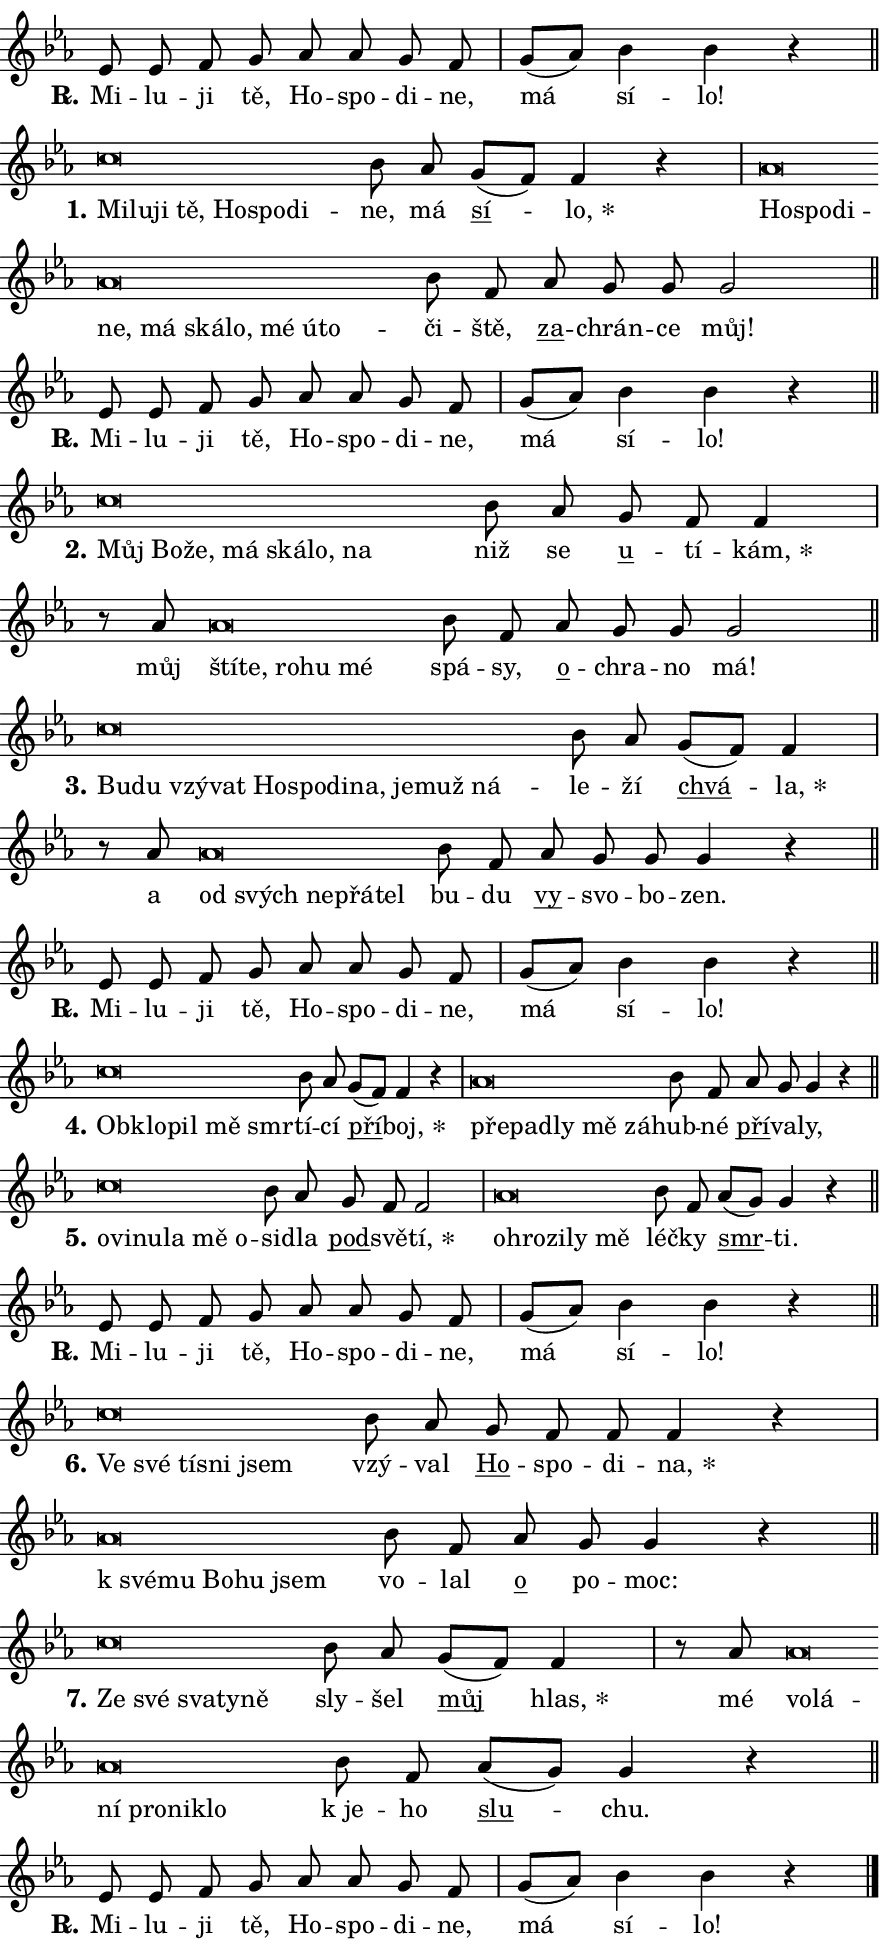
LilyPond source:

\version "2.24.0"
\header { tagline = "" }
\paper {
  indent = 0\cm
  top-margin = 0\cm
  right-margin = 0.13\cm % to fit lyric hyphens
  bottom-margin = 0\cm
  left-margin = 0\cm
  paper-width = 15\cm
  page-breaking = #ly:one-page-breaking
  system-system-spacing.basic-distance = #11
  score-system-spacing.basic-distance = #11
  ragged-last = ##f
}


%% Author: Thomas Morley
%% https://lists.gnu.org/archive/html/lilypond-user/2020-05/msg00002.html
#(define (line-position grob)
"Returns position of @var[grob} in current system:
   @code{'start}, if at first time-step
   @code{'end}, if at last time-step
   @code{'middle} otherwise
"
  (let* ((col (ly:item-get-column grob))
         (ln (ly:grob-object col 'left-neighbor))
         (rn (ly:grob-object col 'right-neighbor))
         (col-to-check-left (if (ly:grob? ln) ln col))
         (col-to-check-right (if (ly:grob? rn) rn col))
         (break-dir-left
           (and
             (ly:grob-property col-to-check-left 'non-musical #f)
             (ly:item-break-dir col-to-check-left)))
         (break-dir-right
           (and
             (ly:grob-property col-to-check-right 'non-musical #f)
             (ly:item-break-dir col-to-check-right))))
        (cond ((eqv? 1 break-dir-left) 'start)
              ((eqv? -1 break-dir-right) 'end)
              (else 'middle))))

#(define (tranparent-at-line-position vctor)
  (lambda (grob)
  "Relying on @code{line-position} select the relevant enry from @var{vctor}.
Used to determine transparency,"
    (case (line-position grob)
      ((end) (not (vector-ref vctor 0)))
      ((middle) (not (vector-ref vctor 1)))
      ((start) (not (vector-ref vctor 2))))))

noteHeadBreakVisibility =
#(define-music-function (break-visibility)(vector?)
"Makes @code{NoteHead}s transparent relying on @var{break-visibility}"
#{
  \override NoteHead.transparent =
    #(tranparent-at-line-position break-visibility)
#})

#(define delete-ledgers-for-transparent-note-heads
  (lambda (grob)
    "Reads whether a @code{NoteHead} is transparent.
If so this @code{NoteHead} is removed from @code{'note-heads} from
@var{grob}, which is supposed to be @code{LedgerLineSpanner}.
As a result ledgers are not printed for this @code{NoteHead}"
    (let* ((nhds-array (ly:grob-object grob 'note-heads))
           (nhds-list
             (if (ly:grob-array? nhds-array)
                 (ly:grob-array->list nhds-array)
                 '()))
           ;; Relies on the transparent-property being done before
           ;; Staff.LedgerLineSpanner.after-line-breaking is executed.
           ;; This is fragile ...
           (to-keep
             (remove
               (lambda (nhd)
                 (ly:grob-property nhd 'transparent #f))
               nhds-list)))
      ;; TODO find a better method to iterate over grob-arrays, similiar
      ;; to filter/remove etc for lists
      ;; For now rebuilt from scratch
      (set! (ly:grob-object grob 'note-heads)  '())
      (for-each
        (lambda (nhd)
          (ly:pointer-group-interface::add-grob grob 'note-heads nhd))
        to-keep))))

squashNotes = {
  \override NoteHead.X-extent = #'(-0.2 . 0.2)
  \override NoteHead.Y-extent = #'(-0.75 . 0)
  \override NoteHead.stencil =
    #(lambda (grob)
       (let ((pos (ly:grob-property grob 'staff-position)))
         (begin
           (if (< pos -7) (display "ERROR: Lower brevis then expected\n") (display ""))
           (if (<= pos -6) ly:text-interface::print ly:note-head::print))))
}
unSquashNotes = {
  \revert NoteHead.X-extent
  \revert NoteHead.Y-extent
  \revert NoteHead.stencil
}

hideNotes = \noteHeadBreakVisibility #begin-of-line-visible
unHideNotes = \noteHeadBreakVisibility #all-visible

% work-around for resetting accidentals
% https://lilypond.org/doc/v2.23/Documentation/notation/displaying-rhythms#unmetered-music
cadenzaMeasure = {
  \cadenzaOff
  \partial 1024 s1024
  \cadenzaOn
}

#(define-markup-command (accent layout props text) (markup?)
  "Underline accented syllable"
  (interpret-markup layout props
    #{\markup \override #'(offset . 4.3) \underline { #text }#}))

responsum = \markup \concat {
  "R" \hspace #-1.05 \path #0.1 #'((moveto 0 0.07) (lineto 0.9 0.8)) \hspace #0.05 "."
}

spaceSize = #0.6828661417322834 % exact space size for TeX Gyre Schola

\layout {
  \context {
    \Staff
    \remove "Time_signature_engraver"
    \override LedgerLineSpanner.after-line-breaking = #delete-ledgers-for-transparent-note-heads
  }
  \context {
    \Lyrics {
      \override LyricSpace.minimum-distance = \spaceSize
      \override LyricText.font-name = #"TeX Gyre Schola"
      \override LyricText.font-size = 1
      \override StanzaNumber.font-name = #"TeX Gyre Schola Bold"
      \override StanzaNumber.font-size = 1
    }
  }
  \context {
    \Score 
    \override NoteHead.text =
      #(lambda (grob) 
        (let ((pos (ly:grob-property grob 'staff-position)))
          #{\markup {
            \combine
              \halign #-0.55 \raise #(if (= pos -6) 0 0.5) \override #'(thickness . 2) \draw-line #'(3.2 . 0)
              \musicglyph "noteheads.sM1"
          }#}))
  }
}

% magnetic-lyrics.ily
%
%   written by
%     Jean Abou Samra <jean@abou-samra.fr>
%     Werner Lemberg <wl@gnu.org>
%
%   adapted by
%     Jiri Hon <jiri.hon@gmail.com>
%
% Version 2022-Apr-15

% https://www.mail-archive.com/lilypond-user@gnu.org/msg149350.html

#(define (Left_hyphen_pointer_engraver context)
   "Collect syllable-hyphen-syllable occurrences in lyrics and store
them in properties.  This engraver only looks to the left.  For
example, if the lyrics input is @code{foo -- bar}, it does the
following.

@itemize @bullet
@item
Set the @code{text} property of the @code{LyricHyphen} grob between
@q{foo} and @q{bar} to @code{foo}.

@item
Set the @code{left-hyphen} property of the @code{LyricText} grob with
text @q{foo} to the @code{LyricHyphen} grob between @q{foo} and
@q{bar}.
@end itemize

Use this auxiliary engraver in combination with the
@code{lyric-@/text::@/apply-@/magnetic-@/offset!} hook."
   (let ((hyphen #f)
         (text #f))
     (make-engraver
      (acknowledgers
       ((lyric-syllable-interface engraver grob source-engraver)
        (set! text grob)))
      (end-acknowledgers
       ((lyric-hyphen-interface engraver grob source-engraver)
        ;(when (not (grob::has-interface grob 'lyric-space-interface))
          (set! hyphen grob)));)
      ((stop-translation-timestep engraver)
       (when (and text hyphen)
         (ly:grob-set-object! text 'left-hyphen hyphen))
       (set! text #f)
       (set! hyphen #f)))))

#(define (lyric-text::apply-magnetic-offset! grob)
   "If the space between two syllables is less than the value in
property @code{LyricText@/.details@/.squash-threshold}, move the right
syllable to the left so that it gets concatenated with the left
syllable.

Use this function as a hook for
@code{LyricText@/.after-@/line-@/breaking} if the
@code{Left_@/hyphen_@/pointer_@/engraver} is active."
   (let ((hyphen (ly:grob-object grob 'left-hyphen #f)))
     (when hyphen
       (let ((left-text (ly:spanner-bound hyphen LEFT)))
         (when (grob::has-interface left-text 'lyric-syllable-interface)
           (let* ((common (ly:grob-common-refpoint grob left-text X))
                  (this-x-ext (ly:grob-extent grob common X))
                  (left-x-ext
                   (begin
                     ;; Trigger magnetism for left-text.
                     (ly:grob-property left-text 'after-line-breaking)
                     (ly:grob-extent left-text common X)))
                  ;; `delta` is the gap width between two syllables.
                  (delta (- (interval-start this-x-ext)
                            (interval-end left-x-ext)))
                  (details (ly:grob-property grob 'details))
                  (threshold (assoc-get 'squash-threshold details 0.2)))
             (when (< delta threshold)
               (let* (;; We have to manipulate the input text so that
                      ;; ligatures crossing syllable boundaries are not
                      ;; disabled.  For languages based on the Latin
                      ;; script this is essentially a beautification.
                      ;; However, for non-Western scripts it can be a
                      ;; necessity.
                      (lt (ly:grob-property left-text 'text))
                      (rt (ly:grob-property grob 'text))
                      (is-space (grob::has-interface hyphen 'lyric-space-interface))
                      (space (if is-space " " ""))
                      (extra-delta (if is-space spaceSize 0))
                      ;; Append new syllable.
                      (ltrt-space (if (and (string? lt) (string? rt))
                                (string-append lt space rt)
                                (make-concat-markup (list lt space rt))))
                      ;; Right-align `ltrt` to the right side.
                      (ltrt-space-markup (grob-interpret-markup
                               grob
                               (make-translate-markup
                                (cons (interval-length this-x-ext) 0)
                                (make-right-align-markup ltrt-space)))))
                 (begin
                   ;; Don't print `left-text`.
                   (ly:grob-set-property! left-text 'stencil #f)
                   ;; Set text and stencil (which holds all collected
                   ;; syllables so far) and shift it to the left.
                   (ly:grob-set-property! grob 'text ltrt-space)
                   (ly:grob-set-property! grob 'stencil ltrt-space-markup)
                   (ly:grob-translate-axis! grob (- (- delta extra-delta)) X))))))))))


#(define (lyric-hyphen::displace-bounds-first grob)
   ;; Make very sure this callback isn't triggered too early.
   (let ((left (ly:spanner-bound grob LEFT))
         (right (ly:spanner-bound grob RIGHT)))
     (ly:grob-property left 'after-line-breaking)
     (ly:grob-property right 'after-line-breaking)
     (ly:lyric-hyphen::print grob)))

squashThreshold = #0.4

\layout {
  \context {
    \Lyrics
    \consists #Left_hyphen_pointer_engraver
    \override LyricText.after-line-breaking =
      #lyric-text::apply-magnetic-offset!
    \override LyricHyphen.stencil = #lyric-hyphen::displace-bounds-first
    \override LyricText.details.squash-threshold = \squashThreshold
    \override LyricHyphen.minimum-distance = 0
    \override LyricHyphen.minimum-length = \squashThreshold
  }
}

squashText = \override LyricText.details.squash-threshold = 9999
unSquashText = \override LyricText.details.squash-threshold = \squashThreshold

leftText = \override LyricText.self-alignment-X = #LEFT
unLeftText = \revert LyricText.self-alignment-X

starOffset = #(lambda (grob) 
                (let ((x_offset (ly:self-alignment-interface::aligned-on-x-parent grob)))
                  (if (= x_offset 0) 0 (+ x_offset 1.2))))

star = #(define-music-function (syllable)(string?)
"Append star separator at the end of a syllable"
#{
  \once \override LyricText.X-offset = #starOffset
  \lyricmode { \markup {
    #syllable
    \override #'((font-name . "TeX Gyre Schola Bold")) \hspace #0.2 \lower #0.65 \larger "*"
  } }
#})

starAccent = #(define-music-function (syllable)(string?)
"Append star separator at the end of a syllable and make accent"
#{
  \once \override LyricText.X-offset = #starOffset
  \lyricmode { \markup {
    \accent #syllable
    \override #'((font-name . "TeX Gyre Schola Bold")) \hspace #0.2 \lower #0.65 \larger "*"
  } }
#})

breath = #(define-music-function (syllable)(string?)
"Append breathing indicator at the end of a syllable"
#{
  \lyricmode { \markup { #syllable "+" } }
#})

optionalBreath = #(define-music-function (syllable)(string?)
"Append optional breathing indicator at the end of a syllable"
#{
  \lyricmode { \markup { #syllable "(+)" } }
#})


\score {
    <<
        \new Voice = "melody" { \cadenzaOn \key es \major \relative { es'8 es f g as as g f \cadenzaMeasure \bar "|" g[( as)] bes4 bes r \cadenzaMeasure \bar "||" \break } }
        \new Lyrics \lyricsto "melody" { \lyricmode { \set stanza = \responsum
Mi -- lu -- ji tě, Ho -- spo -- di -- ne, má sí -- lo! } }
    >>
    \layout {}
}

\score {
    <<
        \new Voice = "melody" { \cadenzaOn \key es \major \relative { \squashNotes c''\breve*1/16 \hideNotes \breve*1/16 \bar "" \breve*1/16 \bar "" \breve*1/16 \bar "" \breve*1/16 \bar "" \breve*1/16 \breve*1/16 \bar "" \unHideNotes \unSquashNotes bes8 as \bar "" g[( f)] f4 r \cadenzaMeasure \bar "|" \squashNotes as\breve*1/16 \hideNotes \breve*1/16 \bar "" \breve*1/16 \bar "" \breve*1/16 \bar "" \breve*1/16 \bar "" \breve*1/16 \bar "" \breve*1/16 \bar "" \breve*1/16 \bar "" \breve*1/16 \breve*1/16 \bar "" \unHideNotes \unSquashNotes bes8 f \bar "" as g g g2 \cadenzaMeasure \bar "||" \break } }
        \new Lyrics \lyricsto "melody" { \lyricmode { \set stanza = "1."
\leftText Mi -- \squashText lu -- ji tě, Ho -- spo -- di -- \unLeftText \unSquashText ne, má \markup \accent sí -- \star lo, \leftText Ho -- \squashText spo -- di -- ne, má ská -- lo, mé ú -- to -- \unLeftText \unSquashText či -- ště, \markup \accent za -- chrán -- ce můj! } }
    >>
    \layout {}
}

\score {
    <<
        \new Voice = "melody" { \cadenzaOn \key es \major \relative { es'8 es f g as as g f \cadenzaMeasure \bar "|" g[( as)] bes4 bes r \cadenzaMeasure \bar "||" \break } }
        \new Lyrics \lyricsto "melody" { \lyricmode { \set stanza = \responsum
Mi -- lu -- ji tě, Ho -- spo -- di -- ne, má sí -- lo! } }
    >>
    \layout {}
}

\score {
    <<
        \new Voice = "melody" { \cadenzaOn \key es \major \relative { \squashNotes c''\breve*1/16 \hideNotes \breve*1/16 \bar "" \breve*1/16 \bar "" \breve*1/16 \bar "" \breve*1/16 \bar "" \breve*1/16 \breve*1/16 \bar "" \unHideNotes \unSquashNotes bes8 as \bar "" g f f4 \cadenzaMeasure \bar "|" r8 as \squashNotes as\breve*1/16 \hideNotes \breve*1/16 \bar "" \breve*1/16 \bar "" \breve*1/16 \breve*1/16 \bar "" \unHideNotes \unSquashNotes bes8 f \bar "" as g g g2 \cadenzaMeasure \bar "||" \break } }
        \new Lyrics \lyricsto "melody" { \lyricmode { \set stanza = "2."
\leftText Můj \squashText Bo -- že, má ská -- lo, na \unLeftText \unSquashText niž se \markup \accent u -- tí -- \star kám, můj \leftText ští -- \squashText te, ro -- hu mé \unLeftText \unSquashText spá -- sy, \markup \accent o -- chra -- no má! } }
    >>
    \layout {}
}

\score {
    <<
        \new Voice = "melody" { \cadenzaOn \key es \major \relative { \squashNotes c''\breve*1/16 \hideNotes \breve*1/16 \bar "" \breve*1/16 \bar "" \breve*1/16 \bar "" \breve*1/16 \bar "" \breve*1/16 \bar "" \breve*1/16 \bar "" \breve*1/16 \bar "" \breve*1/16 \bar "" \breve*1/16 \breve*1/16 \bar "" \unHideNotes \unSquashNotes bes8 as \bar "" g[( f)] f4 \cadenzaMeasure \bar "|" r8 as \squashNotes as\breve*1/16 \hideNotes \breve*1/16 \bar "" \breve*1/16 \bar "" \breve*1/16 \breve*1/16 \bar "" \unHideNotes \unSquashNotes bes8 f \bar "" as g g g4 r \cadenzaMeasure \bar "||" \break } }
        \new Lyrics \lyricsto "melody" { \lyricmode { \set stanza = "3."
\leftText Bu -- \squashText du vzý -- vat Ho -- spo -- di -- na, je -- muž ná -- \unLeftText \unSquashText le -- ží \markup \accent chvá -- \star la, a \leftText od \squashText svých ne -- přá -- tel \unLeftText \unSquashText bu -- du \markup \accent vy -- svo -- bo -- zen. } }
    >>
    \layout {}
}

\score {
    <<
        \new Voice = "melody" { \cadenzaOn \key es \major \relative { es'8 es f g as as g f \cadenzaMeasure \bar "|" g[( as)] bes4 bes r \cadenzaMeasure \bar "||" \break } }
        \new Lyrics \lyricsto "melody" { \lyricmode { \set stanza = \responsum
Mi -- lu -- ji tě, Ho -- spo -- di -- ne, má sí -- lo! } }
    >>
    \layout {}
}

\score {
    <<
        \new Voice = "melody" { \cadenzaOn \key es \major \relative { \squashNotes c''\breve*1/16 \hideNotes \breve*1/16 \bar "" \breve*1/16 \bar "" \breve*1/16 \breve*1/16 \bar "" \unHideNotes \unSquashNotes bes8 as \bar "" g[( f)] f4 r \cadenzaMeasure \bar "|" \squashNotes as\breve*1/16 \hideNotes \breve*1/16 \bar "" \breve*1/16 \bar "" \breve*1/16 \breve*1/16 \bar "" \unHideNotes \unSquashNotes bes8 f \bar "" as g g4 r \cadenzaMeasure \bar "||" \break } }
        \new Lyrics \lyricsto "melody" { \lyricmode { \set stanza = "4."
\leftText Ob -- \squashText klo -- pil mě smr -- \unLeftText \unSquashText tí -- cí \markup \accent pří -- \star boj, \leftText pře -- \squashText pa -- dly mě zá -- \unLeftText \unSquashText hub -- né \markup \accent pří -- va -- ly, } }
    >>
    \layout {}
}

\score {
    <<
        \new Voice = "melody" { \cadenzaOn \key es \major \relative { \squashNotes c''\breve*1/16 \hideNotes \breve*1/16 \bar "" \breve*1/16 \bar "" \breve*1/16 \bar "" \breve*1/16 \breve*1/16 \bar "" \unHideNotes \unSquashNotes bes8 as \bar "" g f f2 \cadenzaMeasure \bar "|" \squashNotes as\breve*1/16 \hideNotes \breve*1/16 \bar "" \breve*1/16 \bar "" \breve*1/16 \breve*1/16 \bar "" \unHideNotes \unSquashNotes bes8 f \bar "" as[( g)] g4 r \cadenzaMeasure \bar "||" \break } }
        \new Lyrics \lyricsto "melody" { \lyricmode { \set stanza = "5."
\leftText o -- \squashText vi -- nu -- la mě o -- \unLeftText \unSquashText si -- dla \markup \accent pod -- svě -- \star tí, \leftText o -- \squashText hro -- zi -- ly mě \unLeftText \unSquashText léč -- ky \markup \accent smr -- ti. } }
    >>
    \layout {}
}

\score {
    <<
        \new Voice = "melody" { \cadenzaOn \key es \major \relative { es'8 es f g as as g f \cadenzaMeasure \bar "|" g[( as)] bes4 bes r \cadenzaMeasure \bar "||" \break } }
        \new Lyrics \lyricsto "melody" { \lyricmode { \set stanza = \responsum
Mi -- lu -- ji tě, Ho -- spo -- di -- ne, má sí -- lo! } }
    >>
    \layout {}
}

\score {
    <<
        \new Voice = "melody" { \cadenzaOn \key es \major \relative { \squashNotes c''\breve*1/16 \hideNotes \breve*1/16 \bar "" \breve*1/16 \bar "" \breve*1/16 \breve*1/16 \bar "" \unHideNotes \unSquashNotes bes8 as \bar "" g f f f4 r \cadenzaMeasure \bar "|" \squashNotes as\breve*1/16 \hideNotes \breve*1/16 \bar "" \breve*1/16 \bar "" \breve*1/16 \breve*1/16 \bar "" \unHideNotes \unSquashNotes bes8 f \bar "" as g g4 r \cadenzaMeasure \bar "||" \break } }
        \new Lyrics \lyricsto "melody" { \lyricmode { \set stanza = "6."
\leftText Ve \squashText své tí -- sni jsem \unLeftText \unSquashText vzý -- val \markup \accent Ho -- spo -- di -- \star na, \leftText "k své" -- \squashText mu Bo -- hu jsem \unLeftText \unSquashText vo -- lal \markup \accent o po -- moc: } }
    >>
    \layout {}
}

\score {
    <<
        \new Voice = "melody" { \cadenzaOn \key es \major \relative { \squashNotes c''\breve*1/16 \hideNotes \breve*1/16 \bar "" \breve*1/16 \bar "" \breve*1/16 \breve*1/16 \bar "" \unHideNotes \unSquashNotes bes8 as \bar "" g[( f)] f4 \cadenzaMeasure \bar "|" r8 as \squashNotes as\breve*1/16 \hideNotes \breve*1/16 \bar "" \breve*1/16 \bar "" \breve*1/16 \bar "" \breve*1/16 \breve*1/16 \bar "" \unHideNotes \unSquashNotes bes8 f \bar "" as[( g)] g4 r \cadenzaMeasure \bar "||" \break } }
        \new Lyrics \lyricsto "melody" { \lyricmode { \set stanza = "7."
\leftText Ze \squashText své sva -- ty -- ně \unLeftText \unSquashText sly -- šel \markup \accent můj \star hlas, mé \leftText vo -- \squashText lá -- ní pro -- ni -- klo \unLeftText \unSquashText "k je" -- ho \markup \accent slu -- chu. } }
    >>
    \layout {}
}

\score {
    <<
        \new Voice = "melody" { \cadenzaOn \key es \major \relative { es'8 es f g as as g f \cadenzaMeasure \bar "|" g[( as)] bes4 bes r \cadenzaMeasure \bar "||" \break } \bar "|." }
        \new Lyrics \lyricsto "melody" { \lyricmode { \set stanza = \responsum
Mi -- lu -- ji tě, Ho -- spo -- di -- ne, má sí -- lo! } }
    >>
    \layout {}
}
